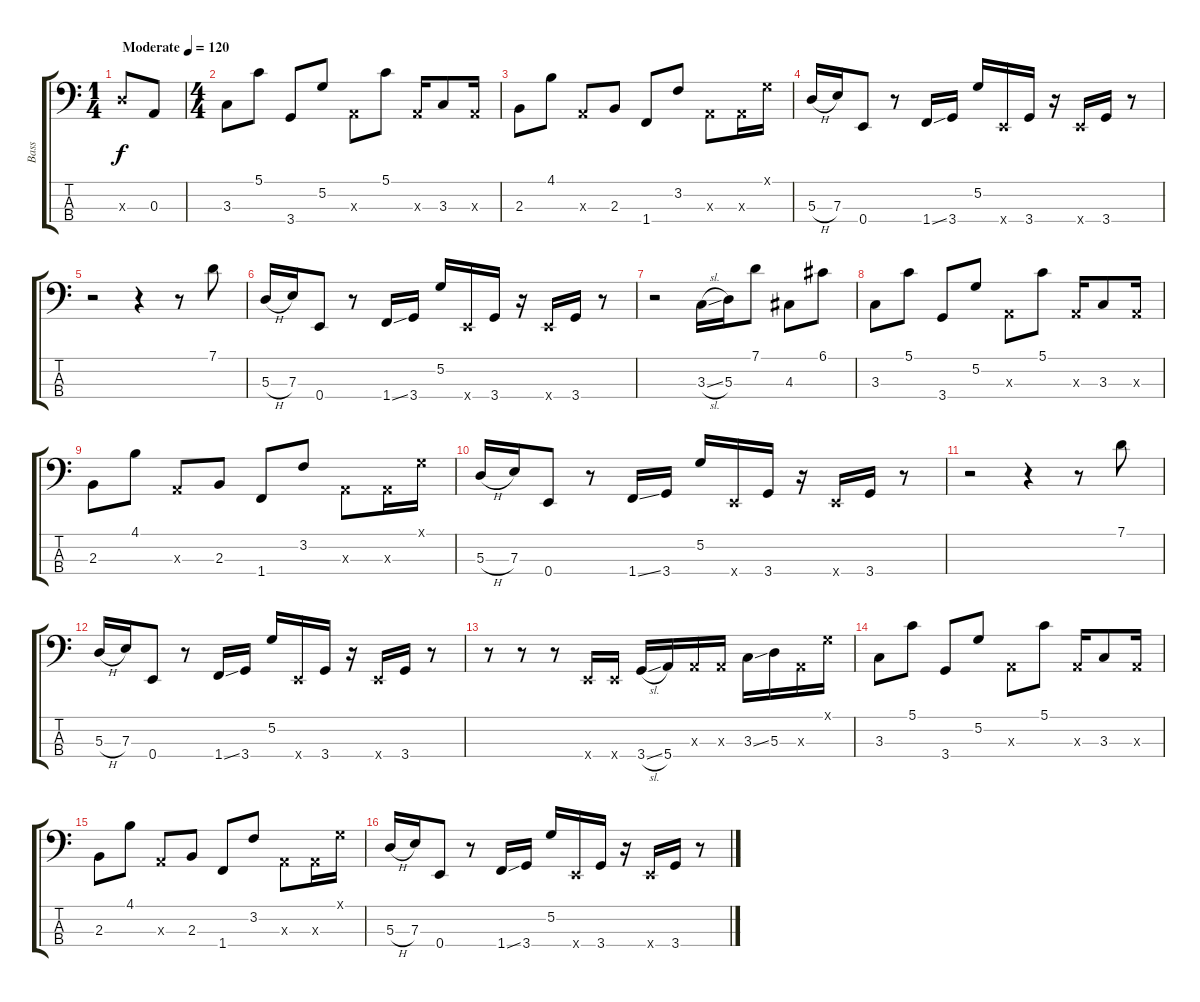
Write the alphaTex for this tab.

\track ("Bass" "Bass") {instrument slapbass1}
\staff {score tabs}
\tuning (G2 D2 A1 E1) {hide}
\ts (1 4)
\tempo (120 "Moderate")
\clef f4
\ks c
5.3{x}.8{dy f instrument slapbass1} 0.3.8 |
\ts (4 4)
3.3.8 5.1.8 3.4.8 5.2.8 0.3{x}.8 5.1.8 0.3{x}.16 3.3.8 0.3{x}.16 |
2.3.8 4.1.8 0.3{x}.8 2.3.8 1.4.8 3.2.8 0.3{x}.8 0.3{x}.16 0.1{x}.16 |
5.3{h}.16 7.3.16 0.4.8 r.8 1.4{ss}.16 3.4.16 5.2.16 0.4{x}.16 3.4.16 r.16 0.4{x}.16 3.4.16 r.8 |
r.2 r.4 r.8 7.1.8 |
5.3{h}.16 7.3.16 0.4.8 r.8 1.4{ss}.16 3.4.16 5.2.16 0.4{x}.16 3.4.16 r.16 0.4{x}.16 3.4.16 r.8 |
r.2 3.3{sl}.16 5.3.16 7.1.8 4.3.8 6.1.8 |
3.3.8 5.1.8 3.4.8 5.2.8 0.3{x}.8 5.1.8 0.3{x}.16 3.3.8 0.3{x}.16 |
2.3.8 4.1.8 0.3{x}.8 2.3.8 1.4.8 3.2.8 0.3{x}.8 0.3{x}.16 0.1{x}.16 |
5.3{h}.16 7.3.16 0.4.8 r.8 1.4{ss}.16 3.4.16 5.2.16 0.4{x}.16 3.4.16 r.16 0.4{x}.16 3.4.16 r.8 |
r.2 r.4 r.8 7.1.8 |
5.3{h}.16 7.3.16 0.4.8 r.8 1.4{ss}.16 3.4.16 5.2.16 0.4{x}.16 3.4.16 r.16 0.4{x}.16 3.4.16 r.8 |
r.8 r.8 r.8 0.4{x}.16 0.4{x}.16 3.4{sl}.16 5.4.16 0.3{x}.16 0.3{x}.16 3.3{ss}.16 5.3.16 0.3{x}.16 0.1{x}.16 |
3.3.8 5.1.8 3.4.8 5.2.8 0.3{x}.8 5.1.8 0.3{x}.16 3.3.8 0.3{x}.16 |
2.3.8 4.1.8 0.3{x}.8 2.3.8 1.4.8 3.2.8 0.3{x}.8 0.3{x}.16 0.1{x}.16 |
5.3{h}.16 7.3.16 0.4.8 r.8 1.4{ss}.16 3.4.16 5.2.16 0.4{x}.16 3.4.16 r.16 0.4{x}.16 3.4.16 r.8
